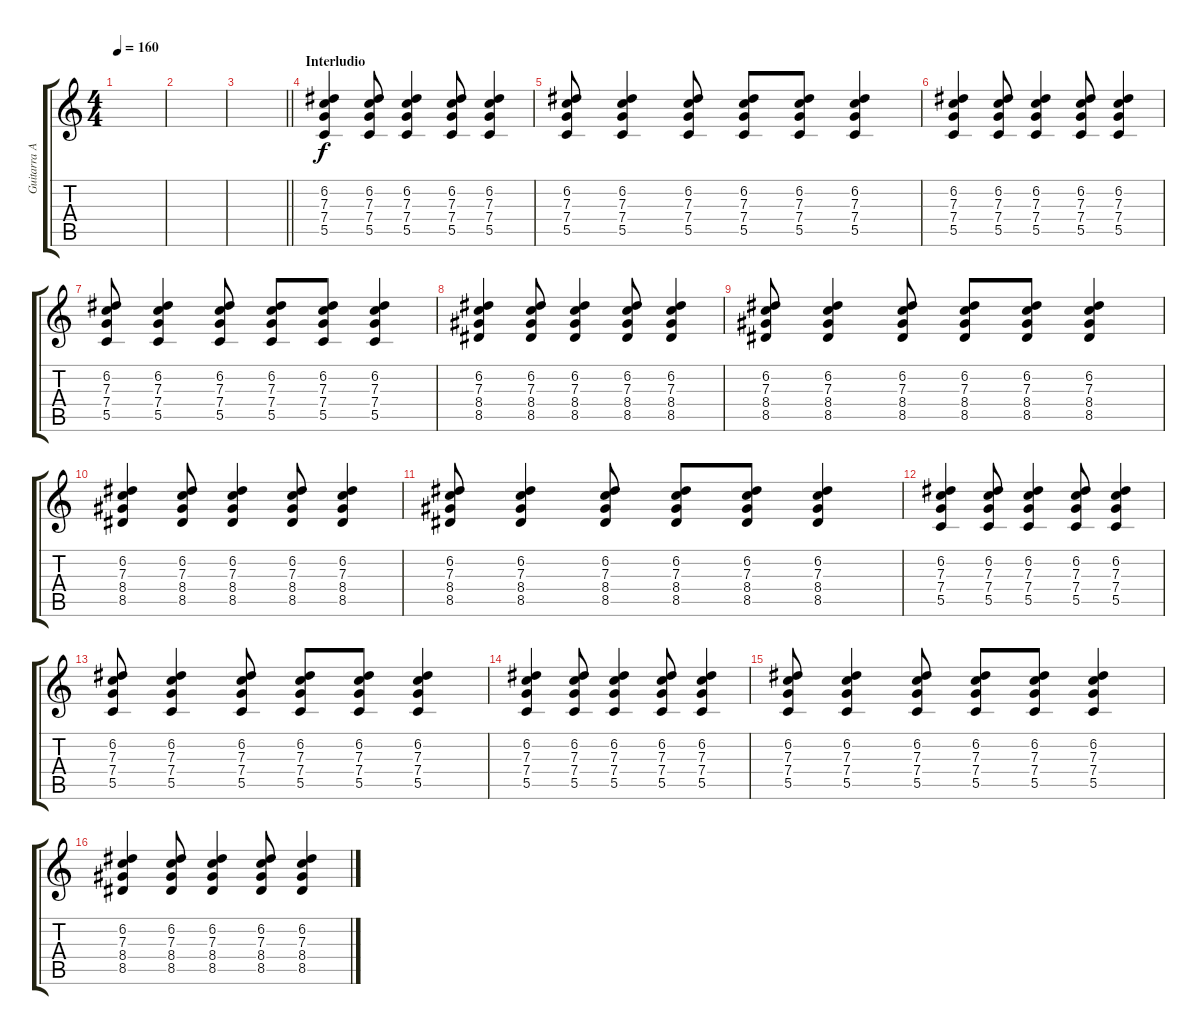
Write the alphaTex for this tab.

\track ("Guitarra Acústica" "Guitarra A") {instrument acousticguitarsteel}
\staff {score tabs}
\tuning (D4 A3 F3 C3 G2 C2) {hide}
\ts (4 4)
\tempo 160
\clef g2
\ks c
|
|
\barLineRight lightlight
|
\section ("" "Interludio")
(6.2 7.3 7.4 5.5).4 (6.2 7.3 7.4 5.5).8 (6.2 7.3 7.4 5.5).4 (6.2 7.3 7.4 5.5).8 (6.2 7.3 7.4 5.5).4 |
(6.2 7.3 7.4 5.5).8 (6.2 7.3 7.4 5.5).4 (6.2 7.3 7.4 5.5).8 (6.2 7.3 7.4 5.5).8 (6.2 7.3 7.4 5.5).8 (6.2 7.3 7.4 5.5).4 |
(6.2 7.3 7.4 5.5).4 (6.2 7.3 7.4 5.5).8 (6.2 7.3 7.4 5.5).4 (6.2 7.3 7.4 5.5).8 (6.2 7.3 7.4 5.5).4 |
(6.2 7.3 7.4 5.5).8 (6.2 7.3 7.4 5.5).4 (6.2 7.3 7.4 5.5).8 (6.2 7.3 7.4 5.5).8 (6.2 7.3 7.4 5.5).8 (6.2 7.3 7.4 5.5).4 |
(6.2 7.3 8.4 8.5).4 (6.2 7.3 8.4 8.5).8 (6.2 7.3 8.4 8.5).4 (6.2 7.3 8.4 8.5).8 (6.2 7.3 8.4 8.5).4 |
(6.2 7.3 8.4 8.5).8 (6.2 7.3 8.4 8.5).4 (6.2 7.3 8.4 8.5).8 (6.2 7.3 8.4 8.5).8 (6.2 7.3 8.4 8.5).8 (6.2 7.3 8.4 8.5).4 |
(6.2 7.3 8.4 8.5).4 (6.2 7.3 8.4 8.5).8 (6.2 7.3 8.4 8.5).4 (6.2 7.3 8.4 8.5).8 (6.2 7.3 8.4 8.5).4 |
(6.2 7.3 8.4 8.5).8 (6.2 7.3 8.4 8.5).4 (6.2 7.3 8.4 8.5).8 (6.2 7.3 8.4 8.5).8 (6.2 7.3 8.4 8.5).8 (6.2 7.3 8.4 8.5).4 |
(6.2 7.3 7.4 5.5).4{volume 8} (6.2 7.3 7.4 5.5).8 (6.2 7.3 7.4 5.5).4 (6.2 7.3 7.4 5.5).8 (6.2 7.3 7.4 5.5).4 |
(6.2 7.3 7.4 5.5).8 (6.2 7.3 7.4 5.5).4 (6.2 7.3 7.4 5.5).8 (6.2 7.3 7.4 5.5).8 (6.2 7.3 7.4 5.5).8 (6.2 7.3 7.4 5.5).4 |
(6.2 7.3 7.4 5.5).4 (6.2 7.3 7.4 5.5).8 (6.2 7.3 7.4 5.5).4 (6.2 7.3 7.4 5.5).8 (6.2 7.3 7.4 5.5).4 |
(6.2 7.3 7.4 5.5).8 (6.2 7.3 7.4 5.5).4 (6.2 7.3 7.4 5.5).8 (6.2 7.3 7.4 5.5).8 (6.2 7.3 7.4 5.5).8 (6.2 7.3 7.4 5.5).4 |
(6.2 7.3 8.4 8.5).4 (6.2 7.3 8.4 8.5).8 (6.2 7.3 8.4 8.5).4 (6.2 7.3 8.4 8.5).8 (6.2 7.3 8.4 8.5).4
